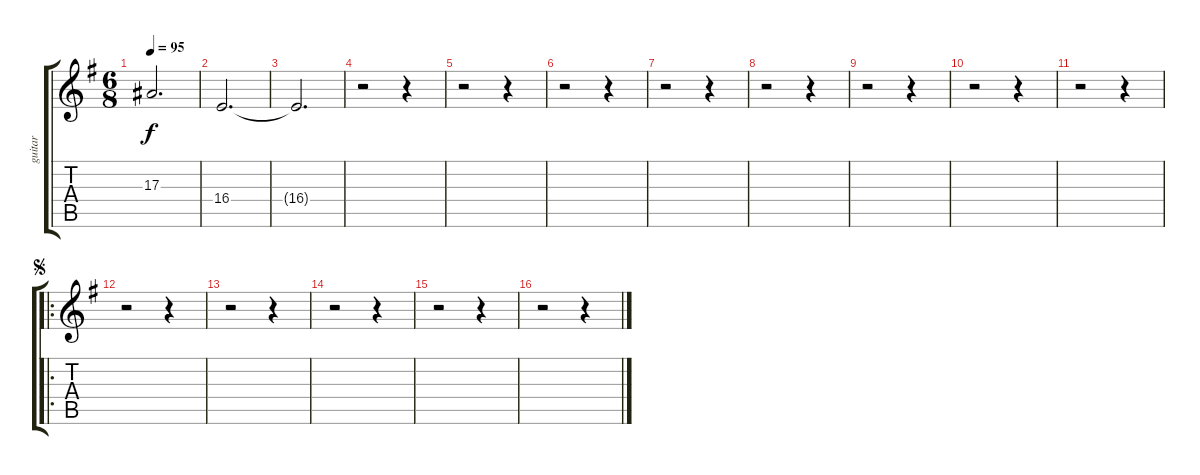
\track ("guitar" "guitar") {instrument synthstrings1}
\staff {score tabs}
\tuning (D4 A3 F3 C3 G2 D2) {hide}
\ts (6 8)
\tempo 95
\clef g2
\ks g
17.3{t}.2{d dy f} |
16.4.2{d} |
16.4{t}.2{d} |
r.2 r.4 |
r.2 r.4 |
r.2 r.4 |
r.2 r.4 |
r.2 r.4 |
r.2 r.4 |
r.2 r.4 |
r.2 r.4 |
\ro
\jump segno
r.2 r.4 |
r.2 r.4 |
r.2 r.4 |
r.2 r.4 |
r.2 r.4
